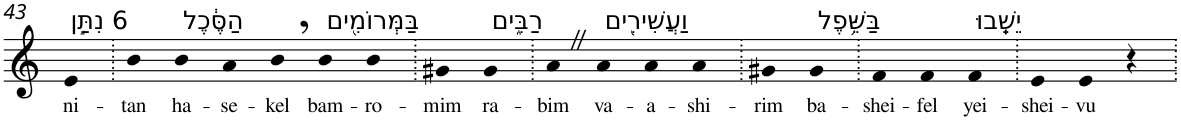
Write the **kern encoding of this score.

**kern	**text
*part1	*part1
*staff1	*staff1
*I"Piano	*
*I'Pno	*
!!LO:PB:g=z
*clefG2	*
*k[]	*
=43	=43
!LO:TX:a:t=6 נִתַּ֣ן	!
!	!LO:LY:b
4e	ni-
=44.	=44.
!	!LO:LY:b
4b	-tan
!LO:TX:a:t=הַסֶּ֔כֶל	!
!	!LO:LY:b
4b	ha-
!	!LO:LY:b
4a	-se-
!	!LO:LY:b
4b,	-kel
!LO:TX:a:t=בַּמְּרוֹמִ֖ים	!
!	!LO:LY:b
4b	bam-
!	!LO:LY:b
4b	-ro-
=45.	=45.
!	!LO:LY:b
4g#X	-mim
!LO:TX:a:t=רַבִּ֑ים	!
!	!LO:LY:b
4g#	ra-
=46.	=46.
!	!LO:LY:b
4aZ	-bim
!LO:TX:a:t=וַעֲשִׁירִ֖ים	!
!	!LO:LY:b
4a	va-
!	!LO:LY:b
4a	-a-
!	!LO:LY:b
4a	-shi-
=47.	=47.
!	!LO:LY:b
4g#X	-rim
!LO:TX:a:t=בַּשֵּׁ֥פֶל	!
!	!LO:LY:b
4g#	ba-
=48.	=48.
!	!LO:LY:b
4f	-shei-
!	!LO:LY:b
4f	-fel
!LO:TX:a:t=יֵשֵֽׁבוּ	!
!	!LO:LY:b
4f	yei-
=49.	=49.
!	!LO:LY:b
4e	-shei-
!	!LO:LY:b
4e	-vu
4r	.
=.	=.
*-	*-
